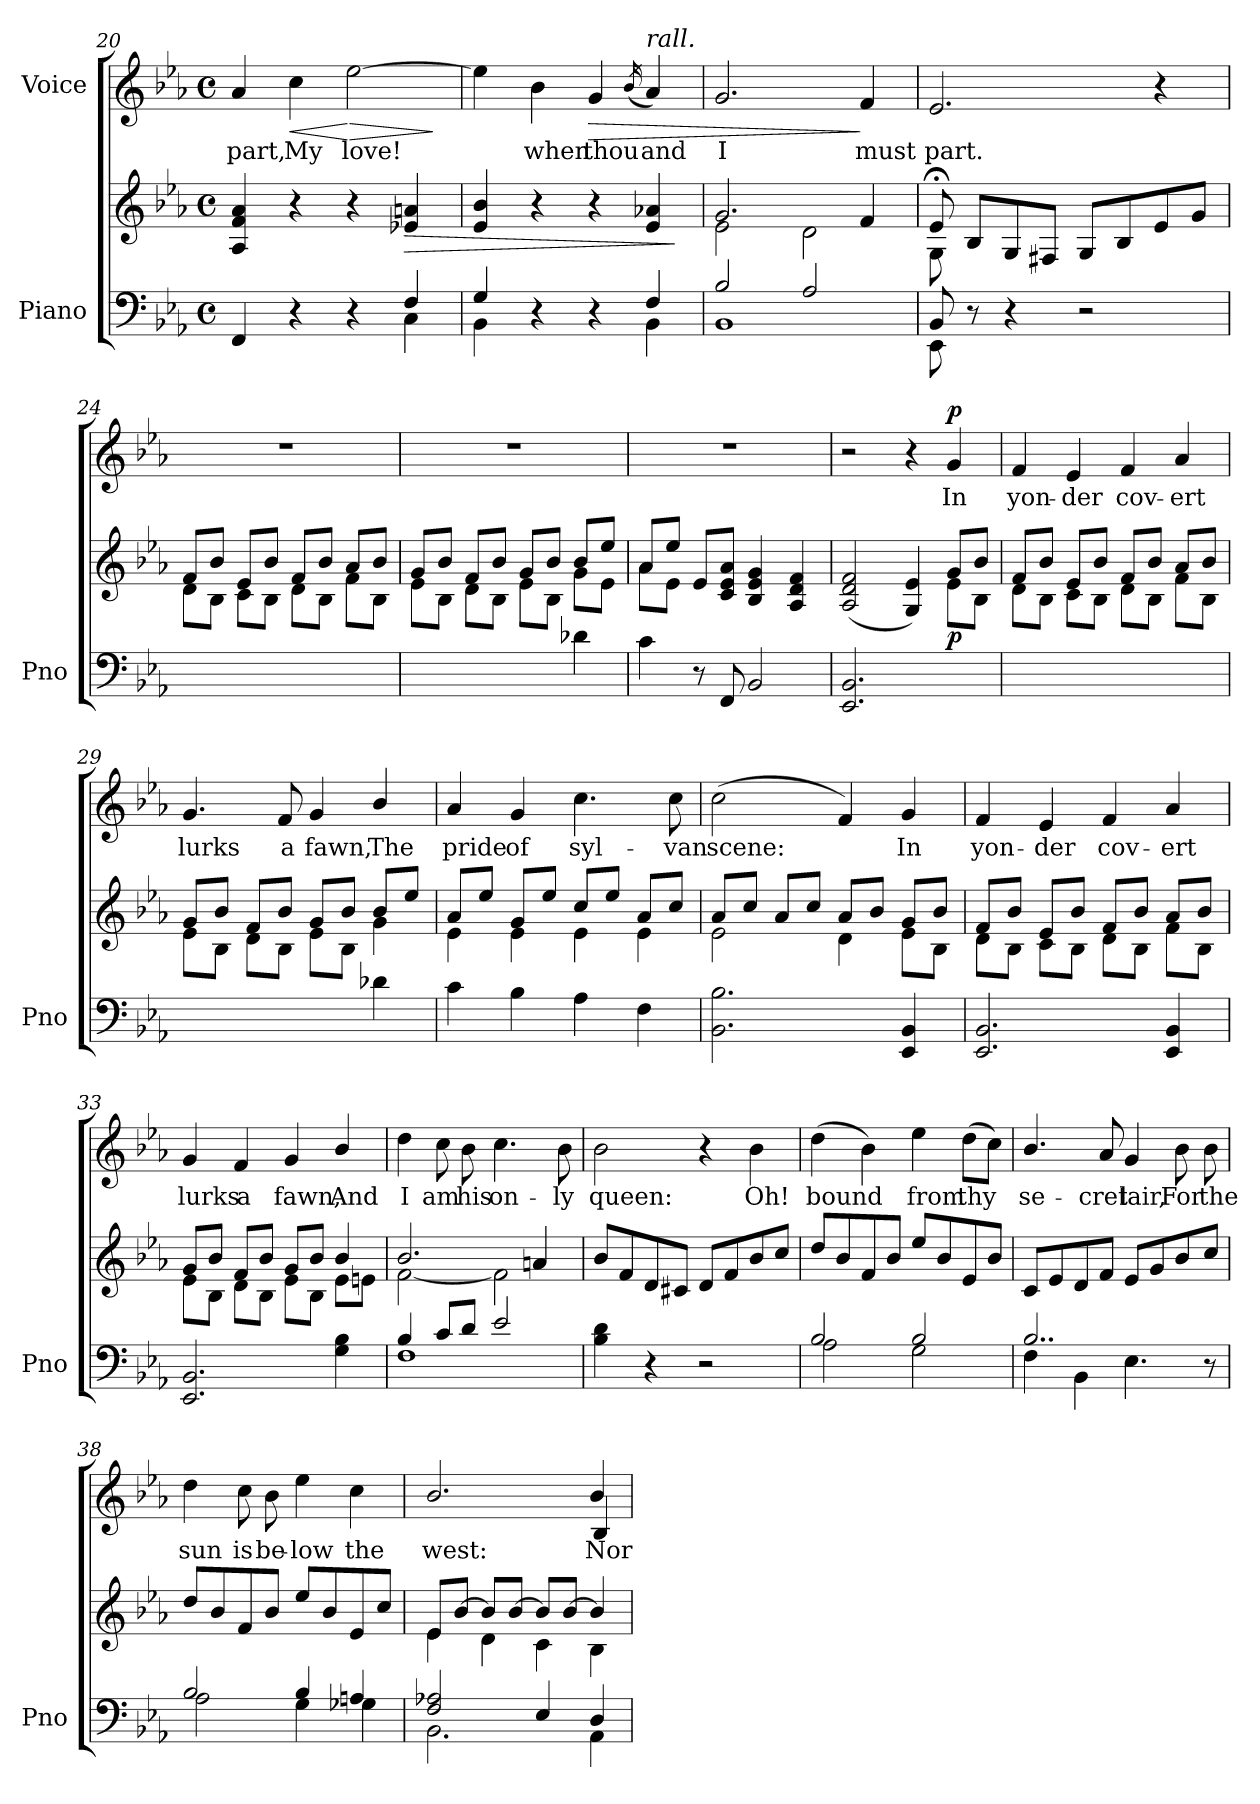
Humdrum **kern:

**kern	**kern	**dynam	**kern	**text	**dynam
*part2	*part2	*part2	*part1	*part1	*part1
*staff3	*staff2	*staff2/3	*staff1	*staff1	*staff1
*I"Piano	*	*	*I"Voice	*	*
*I'Pno	*	*	*	*	*
!!LO:LB:g=z
*clefF4	*clefG2	*	*clefG2	*	*
*k[b-e-a-]	*k[b-e-a-]	*	*k[b-e-a-]	*	*
*M4/4	*M4/4	*	*M4/4	*	*
*met(c)	*met(c)	*	*met(c)	*	*
=20	=20	=20	=20	=20	=20
*^	*	*	*	*	*
!	!	!	!	!	!LO:LY:b	!
4FF/	4ryy	4A-/ 4f/ 4a-/	.	4a-/	part,	.
!	!	!	!	!	!LO:LY:b	!LO:HP:b
4r	4ryy	4r	.	4cc\	My	<
!	!	!	!	!	!LO:LY:b	!LO:HP:n=1:b
4r	4ryy	4r	.	[2ee-\	love!	[ >
!	!	!	!LO:HP:b	!	!	!
4F/	4C\	4e-X/ 4an/	>	.	.	.
*v	*v	*	*	*	*	*
.	.	.	.	.	]
=21	=21	=21	=21	=21	=21
*^	*	*	*	*	*
4G/	4BB-\	4e-/ 4b-/	.	4ee-\]	.	.
!	!	!	!	!	!LO:LY:b	!
4r	4ryy	4r	.	4b-\	when	.
*	*	*	*	*MM122	*	*
!	!	!	!	!	!LO:LY:b	!LO:HP:b
4r	4ryy	4r	.	4g/	thou	>
*	*	*	*	*MM120	*	*
.	.	.	.	(<16qb-/	.	.
!	!	!	!	!LO:TX:a:i:t=rall.	!	!
!	!	!	!	!	!LO:LY:b	!
4F/	4BB-\	4e-/ 4a-X/	.	4a-/)	and	.
*v	*v	*	*	*	*	*
.	.	]	.	.	.
=22	=22	=22	=22	=22	=22
*	*	*	*MM118	*	*
*^	*^	*	*	*	*
!	!	!	!	!	!	!LO:LY:b	!
2B-/	1BB-	2.g/	2e-\	.	2.g/	I	.
2A-/	.	.	2d\	.	.	.	.
*	*	*	*	*	*MM116	*	*
!	!	!	!	!	!	!LO:LY:b	!
.	.	4f/	.	.	4f/	must	]
=23	=23	=23	=23	=23	=23	=23	=23
!	!	!	!	!	!	!LO:LY:b	!
8BB-/	8EE-\	8e-;</	8G\	.	2.e-/	part.	.
8r	8ryy	8B-/L	8ryy	.	.	.	.
4r	4ryy	8G/	4ryy	.	.	.	.
.	.	8F#X/J	.	.	.	.	.
2r	2ryy	8G/L	2ryy	.	.	.	.
.	.	8B-/	.	.	.	.	.
.	.	8e-/	.	.	4r	.	.
.	.	8g/J	.	.	.	.	.
*v	*v	*	*	*	*	*	*
!!LO:PB:g=z
=24	=24	=24	=24	=24	=24	=24
1ryy	8f/L	8d\L	.	1r	.	.
.	8b-/J	8B-\J	.	.	.	.
.	8e-/L	8c\L	.	.	.	.
.	8b-/J	8B-\J	.	.	.	.
.	8f/L	8d\L	.	.	.	.
.	8b-/J	8B-\J	.	.	.	.
.	8a-/L	8f\L	.	.	.	.
.	8b-/J	8B-\J	.	.	.	.
=25	=25	=25	=25	=25	=25	=25
2ryy	8g/L	8e-\L	.	1r	.	.
.	8b-/J	8B-\J	.	.	.	.
.	8f/L	8d\L	.	.	.	.
.	8b-/J	8B-\J	.	.	.	.
4ryy	8g/L	8e-\L	.	.	.	.
.	8b-/J	8B-\J	.	.	.	.
4d-X\	8b-/L	8g\L	.	.	.	.
.	8ee-/J	8e-\J	.	.	.	.
=26	=26	=26	=26	=26	=26	=26
4c\	8a-/L	8a-\L	.	1r	.	.
.	8ee-/J	8e-\J	.	.	.	.
8r	8e-/L	4ryy	.	.	.	.
8FF/	8c/ 8e-/ 8a-/J	.	.	.	.	.
2BB-/	4B-/ 4e-/ 4g/	2ryy	.	.	.	.
.	4A-/ 4d/ 4f/	.	.	.	.	.
=27	=27	=27	=27	=27	=27	=27
2.EE-/ 2.BB-/	(<2A-/ 2d/ 2f/	2ryy	.	2r	.	.
.	4G/ 4e-/)	4ryy	.	4r	.	.
!	!	!	!LO:DY:b	!	!LO:LY:b	!LO:DY:a
4ryy	8g/L	8e-\L	p	4g/	In	p
.	8b-/J	8B-\J	.	.	.	.
!!LO:LB:g=z
=28	=28	=28	=28	=28	=28	=28
!	!	!	!	!	!LO:LY:b	!
1ryy	8f/L	8d\L	.	4f/	yon-	.
.	8b-/J	8B-\J	.	.	.	.
!	!	!	!	!	!LO:LY:b	!
.	8e-/L	8c\L	.	4e-/	-der	.
.	8b-/J	8B-\J	.	.	.	.
!	!	!	!	!	!LO:LY:b	!
.	8f/L	8d\L	.	4f/	cov-	.
.	8b-/J	8B-\J	.	.	.	.
!	!	!	!	!	!LO:LY:b	!
.	8a-/L	8f\L	.	4a-/	-ert	.
.	8b-/J	8B-\J	.	.	.	.
=29	=29	=29	=29	=29	=29	=29
!	!	!	!	!	!LO:LY:b	!
2ryy	8g/L	8e-\L	.	4.g/	lurks	.
.	8b-/J	8B-\J	.	.	.	.
.	8f/L	8d\L	.	.	.	.
!	!	!	!	!	!LO:LY:b	!
.	8b-/J	8B-\J	.	8f/	a	.
!	!	!	!	!	!LO:LY:b	!
4ryy	8g/L	8e-\L	.	4g/	fawn,	.
.	8b-/J	8B-\J	.	.	.	.
!	!	!	!	!	!LO:LY:b	!
4d-X\	8b-/L	4g\	.	4b-/	The	.
.	8ee-/J	.	.	.	.	.
=30	=30	=30	=30	=30	=30	=30
!	!	!	!	!	!LO:LY:b	!
4c\	8a-/L	4e-\	.	4a-/	pride	.
.	8ee-/J	.	.	.	.	.
!	!	!	!	!	!LO:LY:b	!
4B-\	8g/L	4e-\	.	4g/	of	.
.	8ee-/J	.	.	.	.	.
!	!	!	!	!	!LO:LY:b	!
4A-\	8cc/L	4e-\	.	4.cc\	syl-	.
.	8ee-/J	.	.	.	.	.
4F\	8a-/L	4e-\	.	.	.	.
!	!	!	!	!	!LO:LY:b	!
.	8cc/J	.	.	8cc\	-van	.
!!LO:LB:g=z
=31	=31	=31	=31	=31	=31	=31
!	!	!	!	!	!LO:LY:b	!
2.BB-\ 2.B-\	8a-/L	2e-\	.	(>2cc\	scene:	.
.	8cc/J	.	.	.	.	.
.	8a-/L	.	.	.	.	.
.	8cc/J	.	.	.	.	.
.	8a-/L	4d\	.	4f/)	.	.
.	8b-/J	.	.	.	.	.
!	!	!	!	!	!LO:LY:b	!
4EE-/ 4BB-/	8g/L	8e-\L	.	4g/	In	.
.	8b-/J	8B-\J	.	.	.	.
=32	=32	=32	=32	=32	=32	=32
!	!	!	!	!	!LO:LY:b	!
2.EE-/ 2.BB-/	8f/L	8d\L	.	4f/	yon-	.
.	8b-/J	8B-\J	.	.	.	.
!	!	!	!	!	!LO:LY:b	!
.	8e-/L	8c\L	.	4e-/	-der	.
.	8b-/J	8B-\J	.	.	.	.
!	!	!	!	!	!LO:LY:b	!
.	8f/L	8d\L	.	4f/	cov-	.
.	8b-/J	8B-\J	.	.	.	.
!	!	!	!	!	!LO:LY:b	!
4EE-/ 4BB-/	8a-/L	8f\L	.	4a-/	-ert	.
.	8b-/J	8B-\J	.	.	.	.
=33	=33	=33	=33	=33	=33	=33
!	!	!	!	!	!LO:LY:b	!
2.EE-/ 2.BB-/	8g/L	8e-\L	.	4g/	lurks	.
.	8b-/J	8B-\J	.	.	.	.
!	!	!	!	!	!LO:LY:b	!
.	8f/L	8d\L	.	4f/	a	.
.	8b-/J	8B-\J	.	.	.	.
!	!	!	!	!	!LO:LY:b	!
.	8g/L	8e-\L	.	4g/	fawn,	.
.	8b-/J	8B-\J	.	.	.	.
!	!	!	!	!	!LO:LY:b	!
4G\ 4B-\	4b-/	8e-\L	.	4b-/	And	.
.	.	8en\J	.	.	.	.
!!LO:LB:g=z
=34	=34	=34	=34	=34	=34	=34
*^	*	*	*	*	*	*
!	!	!	!	!	!	!LO:LY:b	!
4B-/	1F	2.b-/	[2f\	.	4dd\	I	.
!	!	!	!	!	!	!LO:LY:b	!
8c/L	.	.	.	.	8cc\	am	.
!	!	!	!	!	!	!LO:LY:b	!
8d/J	.	.	.	.	8b-\	his	.
!	!	!	!	!	!	!LO:LY:b	!
2e-/	.	.	2f\]	.	4.cc\	on-	.
.	.	4an/	.	.	.	.	.
!	!	!	!	!	!	!LO:LY:b	!
.	.	.	.	.	8b-\	-ly	.
*v	*v	*	*	*	*	*	*
*	*v	*v	*	*	*	*
=35	=35	=35	=35	=35	=35
!	!	!	!	!LO:LY:b	!
4B-\ 4d\	8b-/L	.	2b-\	queen:	.
.	8f/	.	.	.	.
4r	8d/	.	.	.	.
.	8c#X/J	.	.	.	.
2r	8d/L	.	4r	.	.
.	8f/	.	.	.	.
!	!	!	!	!LO:LY:b	!
.	8b-/	.	4b-\	Oh!	.
.	8cc/J	.	.	.	.
=36	=36	=36	=36	=36	=36
*^	*	*	*	*	*
!	!	!	!	!	!LO:LY:b	!
2B-/	2A-\	8dd/L	.	(>4dd\	bound	.
.	.	8b-/	.	.	.	.
.	.	8f/	.	4b-\)	.	.
.	.	8b-/J	.	.	.	.
!	!	!	!	!	!LO:LY:b	!
2B-/	2G\	8ee-/L	.	4ee-\	from	.
.	.	8b-/	.	.	.	.
!	!	!	!	!	!LO:LY:b	!
.	.	8e-/	.	(>8dd\L	thy	.
.	.	8b-/J	.	8cc\J)	.	.
!!LO:PB:g=z
=37	=37	=37	=37	=37	=37	=37
!	!	!	!	!	!LO:LY:b	!
2..B-/	4F\	8c/L	.	4.b-/	se-	.
.	.	8e-/	.	.	.	.
.	4BB-\	8d/	.	.	.	.
!	!	!	!	!	!LO:LY:b	!
.	.	8f/J	.	8a-/	-cret	.
!	!	!	!	!	!LO:LY:b	!
.	4.E-\	8e-/L	.	4g/	lair,	.
.	.	8g/	.	.	.	.
!	!	!	!	!	!LO:LY:b	!
.	.	8b-/	.	8b-\	For	.
!	!	!	!	!	!LO:LY:b	!
8r	8ryy	8cc/J	.	8b-\	the	.
=38	=38	=38	=38	=38	=38	=38
!	!	!	!	!	!LO:LY:b	!
2B-/	2A-\	8dd/L	.	4dd\	sun	.
.	.	8b-/	.	.	.	.
!	!	!	!	!	!LO:LY:b	!
.	.	8f/	.	8cc\	is	.
!	!	!	!	!	!LO:LY:b	!
.	.	8b-/J	.	8b-\	be-	.
!	!	!	!	!	!LO:LY:b	!
4B-/	4G\	8ee-/L	.	4ee-\	-low	.
.	.	8b-/	.	.	.	.
!	!	!	!	!	!LO:LY:b	!
4An/	4G-X\	8e-/	.	4cc\	the	.
.	.	8cc/J	.	.	.	.
=39	=39	=39	=39	=39	=39	=39
*	*	*^	*	*	*	*
!	!	!	!	!	!	!LO:LY:b	!
*	*	*	*	*	*^	*	*
2F/ 2A-X/	2.BB-\	8e-/L	4e-\	.	2.b-/	2.rcyy	west:	.
.	.	[8b-/J	.	.	.	.	.	.
.	.	8b-/L]	4d\	.	.	.	.	.
.	.	[8b-/J	.	.	.	.	.	.
4E-/	.	8b-/L]	4c\	.	.	.	.	.
.	.	[8b-/J	.	.	.	.	.	.
!	!	!	!	!	!	!	!LO:LY:b	!
4D/	4AA-\	4b-/]	4B-\	.	4b-/	4B-/	Nor	.
*v	*v	*	*	*	*v	*v	*	*
*	*v	*v	*	*	*	*
=	=	=	=	=	=
*-	*-	*-	*-	*-	*-
